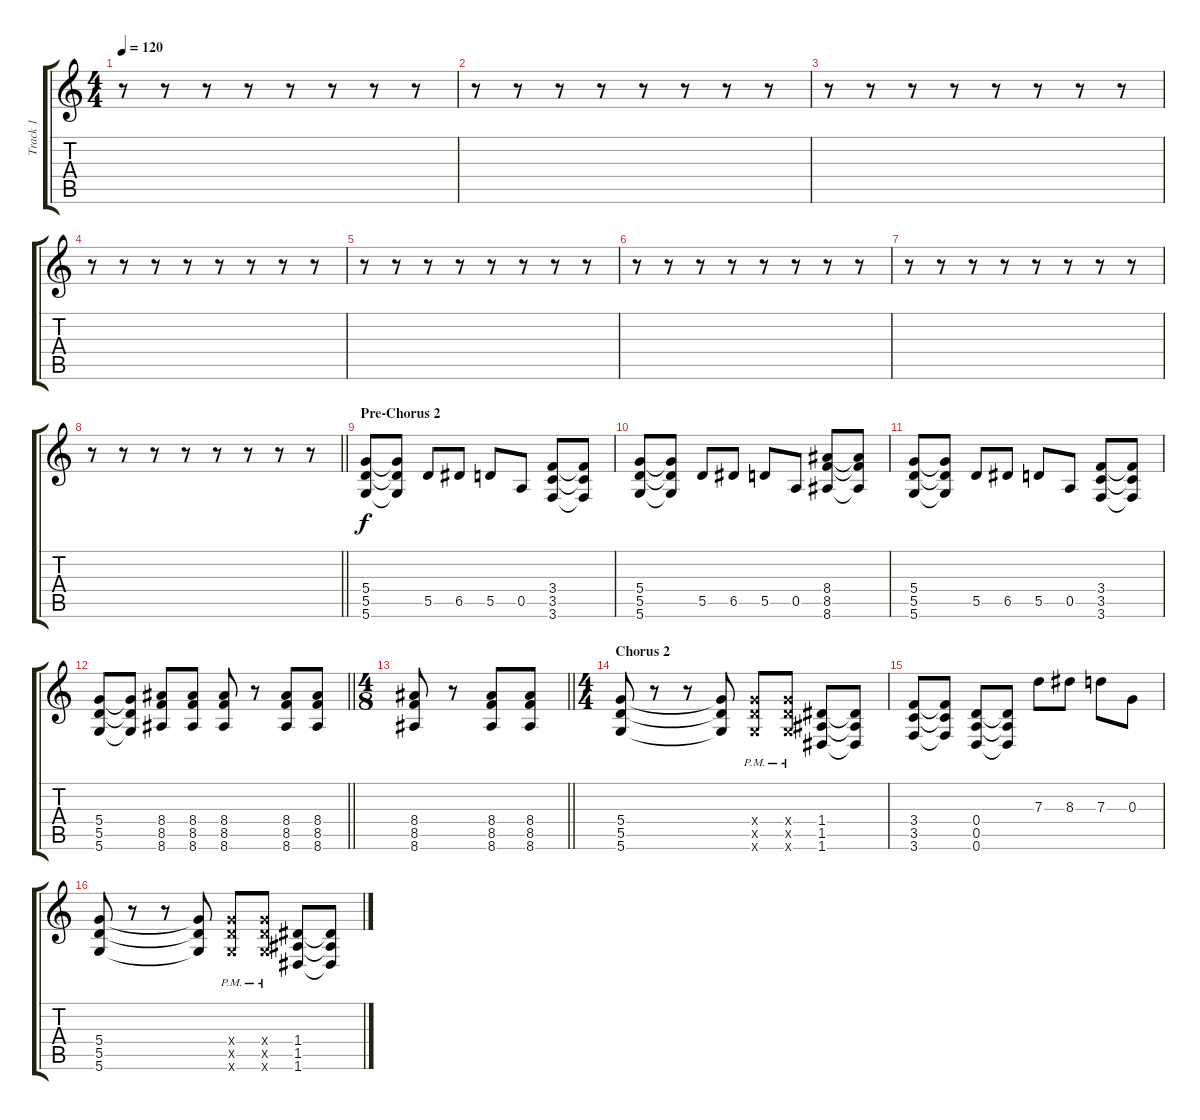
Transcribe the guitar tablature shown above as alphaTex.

\track ("Track 1" "Track 1") {instrument distortionguitar}
\staff {score tabs}
\tuning (E4 B3 G3 D3 A2 D2) {hide}
\ts (4 4)
\tempo 120
\clef g2
\ks c
r.8{dy f} r.8 r.8 r.8 r.8 r.8 r.8 r.8 |
r.8 r.8 r.8 r.8 r.8 r.8 r.8 r.8 |
r.8 r.8 r.8 r.8 r.8 r.8 r.8 r.8 |
r.8 r.8 r.8 r.8 r.8 r.8 r.8 r.8 |
r.8 r.8 r.8 r.8 r.8 r.8 r.8 r.8 |
r.8 r.8 r.8 r.8 r.8 r.8 r.8 r.8 |
r.8 r.8 r.8 r.8 r.8 r.8 r.8 r.8 |
\barLineRight lightlight
r.8 r.8 r.8 r.8 r.8 r.8 r.8 r.8 |
\section ("" "Pre-Chorus 2")
(5.4 5.5 5.6).8 (5.4{t} 5.5{t} 5.6{t}).8 5.5.8 6.5.8 5.5.8 0.5.8 (3.4 3.5 3.6).8 (3.4{t} 3.5{t} 3.6{t}).8 |
(5.4 5.5 5.6).8 (5.4{t} 5.5{t} 5.6{t}).8 5.5.8 6.5.8 5.5.8 0.5.8 (8.4 8.5 8.6).8 (8.4{t} 8.5{t} 8.6{t}).8 |
(5.4 5.5 5.6).8 (5.4{t} 5.5{t} 5.6{t}).8 5.5.8 6.5.8 5.5.8 0.5.8 (3.4 3.5 3.6).8 (3.4{t} 3.5{t} 3.6{t}).8 |
\barLineRight lightlight
(5.4 5.5 5.6).8 (5.4{t} 5.5{t} 5.6{t}).8 (8.4 8.5 8.6).8 (8.4 8.5 8.6).8 (8.4 8.5 8.6).8 r.8 (8.4 8.5 8.6).8 (8.4 8.5 8.6).8 |
\ts (4 8)
\barLineRight lightlight
(8.4 8.5 8.6).8 r.8 (8.4 8.5 8.6).8 (8.4 8.5 8.6).8 |
\ts (4 4)
\section ("" "Chorus 2")
(5.4 5.5 5.6).8 r.8 r.8 (5.4{t} 5.5{t} 5.6{t}).8 (5.4{pm x} 5.5{pm x} 5.6{pm x}).8 (5.4{pm x} 5.5{pm x} 5.6{pm x}).8 (1.4 1.5 1.6).8 (1.4{t} 1.5{t} 1.6{t}).8 |
(3.4 3.5 3.6).8 (3.4{t} 3.5{t} 3.6{t}).8 (0.4 0.5 0.6).8 (0.4{t} 0.5{t} 0.6{t}).8 7.3.8 8.3.8 7.3.8 0.3.8 |
(5.4 5.5 5.6).8 r.8 r.8 (5.4{t} 5.5{t} 5.6{t}).8 (5.4{pm x} 5.5{pm x} 5.6{pm x}).8 (5.4{pm x} 5.5{pm x} 5.6{pm x}).8 (1.4 1.5 1.6).8 (1.4{t} 1.5{t} 1.6{t}).8
